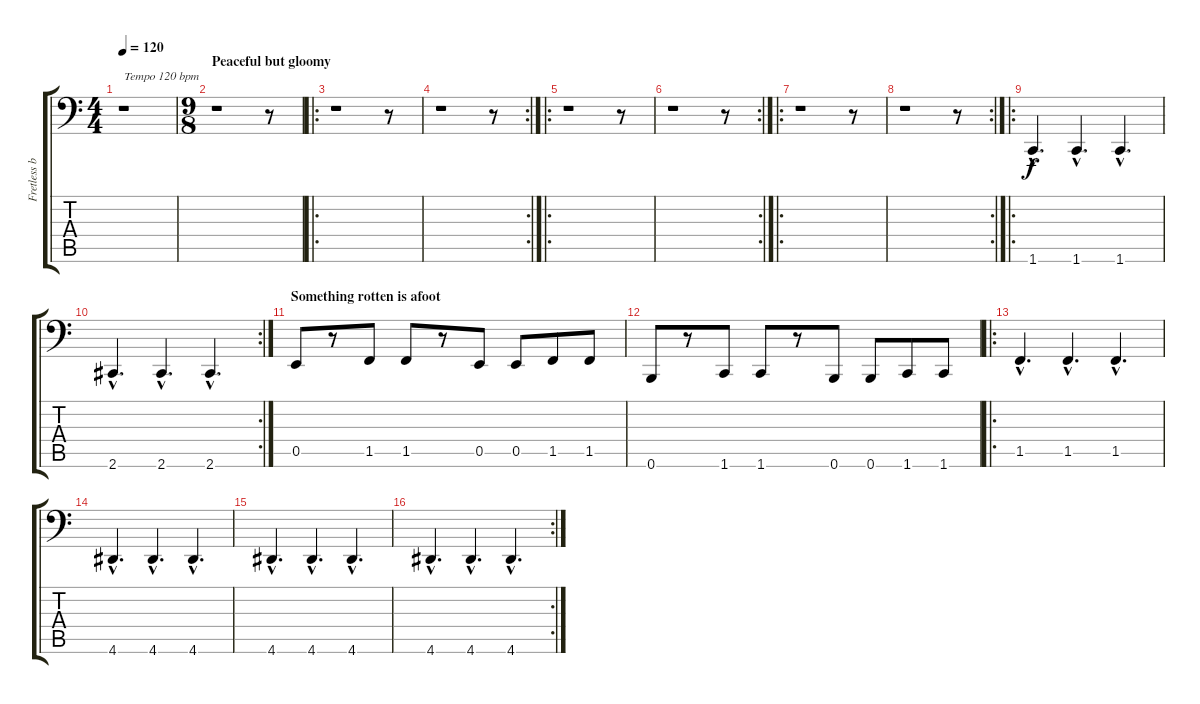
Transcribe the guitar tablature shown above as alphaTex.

\track ("Fretless bass" "Fretless b") {instrument fretlessbass}
\staff {score tabs}
\tuning (C3 G2 D2 A1 E1 B0) {hide}
\ts (4 4)
\tempo 120
\clef f4
\ks c
r.1{txt "Tempo 120 bpm" dy f instrument fretlessbass} |
\ts (9 8)
\section ("" "Peaceful but gloomy")
r.1 r.8 |
\ro
r.1 r.8 |
\rc 2
r.1 r.8 |
\ro
r.1 r.8 |
\rc 2
r.1 r.8 |
\ro
r.1 r.8 |
\rc 2
r.1 r.8 |
\ro
1.6{hac}.4{d} 1.6{hac}.4{d} 1.6{hac}.4{d} |
\rc 2
2.6{hac}.4{d} 2.6{hac}.4{d} 2.6{hac}.4{d} |
\section ("" "Something rotten is afoot")
0.5.8 r.8 1.5.8 1.5.8 r.8 0.5.8 0.5.8 1.5.8 1.5.8 |
0.6.8 r.8 1.6.8 1.6.8 r.8 0.6.8 0.6.8 1.6.8 1.6.8 |
\ro
1.5{hac}.4{d} 1.5{hac}.4{d} 1.5{hac}.4{d} |
4.6{hac}.4{d} 4.6{hac}.4{d} 4.6{hac}.4{d} |
4.6{hac}.4{d} 4.6{hac}.4{d} 4.6{hac}.4{d} |
\rc 2
4.6{hac}.4{d} 4.6{hac}.4{d} 4.6{hac}.4{d}
